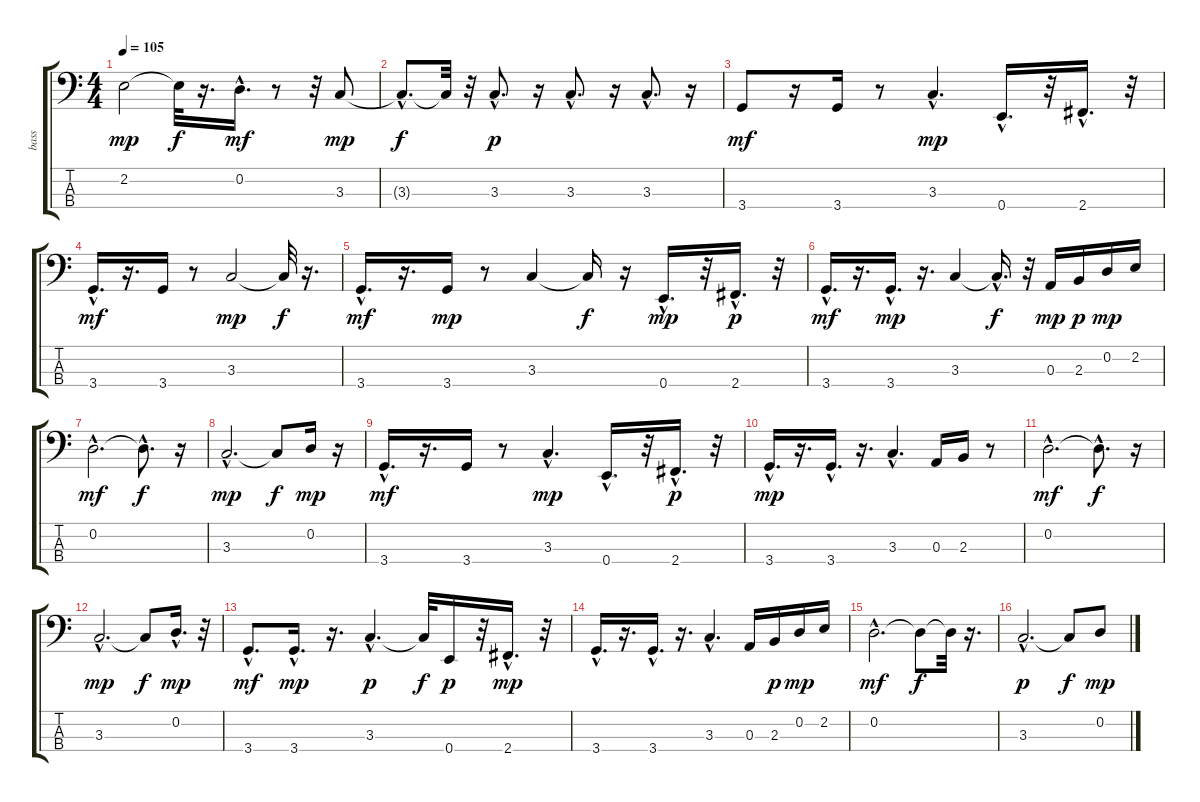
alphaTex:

\track ("bass" "bass") {instrument electricbassfinger}
\staff {score tabs}
\tuning (G2 D2 A1 E1) {hide}
\ts (4 4)
\tempo 105
\clef f4
\ks c
2.2.2{dy mp} 2.2{t}.32{dy f} r.16{d} 0.2{hac}.16{d dy mf} r.8 r.32 3.3.8{dy mp} |
3.3{hac t}.8{d dy f} 3.3{t}.32 r.32 3.3{hac}.8{d dy p} r.16 3.3{hac}.8{d} r.16 3.3{hac}.8{d} r.16 |
3.4.8{dy mf} r.16 3.4.16 r.8 3.3{hac}.4{d dy mp} 0.4{hac}.16{d} r.32 2.4{hac}.16{d} r.32 |
3.4{hac}.16{d dy mf} r.16{d} 3.4.16 r.8 3.3.2{dy mp} 3.3{t}.32{dy f} r.16{d} |
3.4{hac}.16{d dy mf} r.16{d} 3.4.16{dy mp} r.8 3.3.4 3.3{t}.16{dy f} r.16 0.4{hac}.16{d dy mp} r.32 2.4{hac}.16{d dy p} r.32 |
3.4{hac}.16{d dy mf} r.16{d} 3.4{hac}.16{d dy mp} r.16{d} 3.3.4 3.3{hac t}.16{d dy f} r.32 0.3.16{dy mp} 2.3.16{dy p} 0.2.16{dy mp} 2.2.16 |
0.2{hac}.2{d dy mf} 0.2{hac t}.8{d dy f} r.16 |
3.3{hac}.2{d dy mp} 3.3{t}.8{dy f} 0.2.16{dy mp} r.16 |
3.4{hac}.16{d dy mf} r.16{d} 3.4.16 r.8 3.3{hac}.4{d dy mp} 0.4{hac}.16{d} r.32 2.4{hac}.16{d dy p} r.32 |
3.4{hac}.16{d dy mp} r.16{d} 3.4{hac}.16{d} r.16{d} 3.3{hac}.4{d} 0.3.16 2.3.16 r.8 |
0.2{hac}.2{d dy mf} 0.2{hac t}.8{d dy f} r.16 |
3.3{hac}.2{d dy mp} 3.3{t}.8{dy f} 0.2{hac}.16{d dy mp} r.32 |
3.4{hac}.8{d dy mf} 3.4{hac}.16{d dy mp} r.16{d} 3.3{hac}.4{d dy p} 3.3{t}.32{dy f} 0.4.16{dy p} r.32 2.4{hac}.16{d dy mp} r.32 |
3.4{hac}.16{d} r.16{d} 3.4{hac}.16{d} r.16{d} 3.3{hac}.4{d} 0.3.16 2.3.16{dy p} 0.2.16{dy mp} 2.2.16 |
0.2{hac}.2{d dy mf} 0.2{t}.8{dy f} 0.2{t}.32 r.16{d} |
3.3{hac}.2{d dy p} 3.3{t}.8{dy f} 0.2.8{dy mp}
